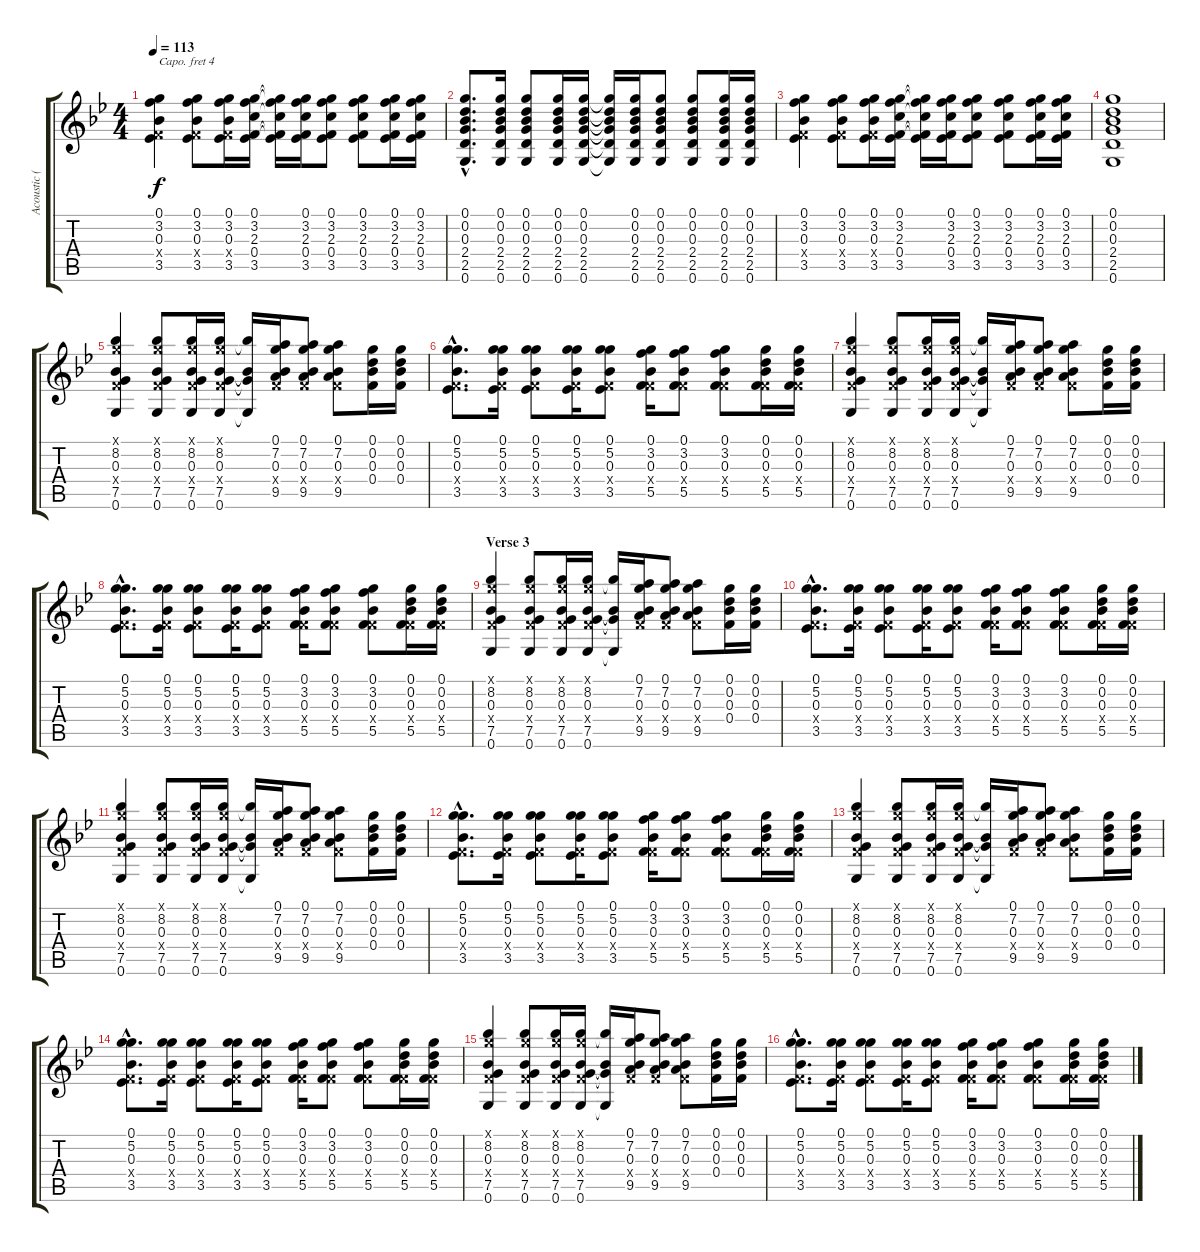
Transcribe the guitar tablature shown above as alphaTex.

\track ("Acoustic (Capo 4th fret)" "Acoustic (") {instrument acousticguitarsteel}
\staff {score tabs}
\capo 4
\tuning (Eb4 Bb3 Gb3 Db3 Ab2 Eb2) {hide}
\ts (4 4)
\tempo 113
\clef g2
\ks bb
(0.1 3.2 0.3 0.4{x} 3.5).4{dy f} (0.1 3.2 0.3 0.4{x} 3.5).8 (0.1 3.2 0.3 0.4{x} 3.5).16 (0.1 3.2 2.3 0.4 3.5).16 (0.1{t} 3.2{t} 2.3{t} 0.4{t} 3.5{t}).16 (0.1 3.2 2.3 0.4 3.5).16 (0.1 3.2 2.3 0.4 3.5).8 (0.1 3.2 2.3 0.4 3.5).8 (0.1 3.2 2.3 0.4 3.5).16 (0.1 3.2 2.3 0.4 3.5).16 |
(0.1{hac} 0.2{hac} 0.3{hac} 2.4{hac} 2.5{hac} 0.6{hac}).8{d} (0.1 0.2 0.3 2.4 2.5 0.6).16 (0.1 0.2 0.3 2.4 2.5 0.6).8 (0.1 0.2 0.3 2.4 2.5 0.6).16 (0.1 0.2 0.3 2.4 2.5 0.6).16 (0.1{t} 0.2{t} 0.3{t} 2.4{t} 2.5{t} 0.6{t}).16 (0.1 0.2 0.3 2.4 2.5 0.6).16 (0.1 0.2 0.3 2.4 2.5 0.6).8 (0.1 0.2 0.3 2.4 2.5 0.6).8 (0.1 0.2 0.3 2.4 2.5 0.6).16 (0.1 0.2 0.3 2.4 2.5 0.6).16 |
(0.1 3.2 0.3 0.4{x} 3.5).4 (0.1 3.2 0.3 0.4{x} 3.5).8 (0.1 3.2 0.3 0.4{x} 3.5).16 (0.1 3.2 2.3 0.4 3.5).16 (0.1{t} 3.2{t} 2.3{t} 0.4{t} 3.5{t}).16 (0.1 3.2 2.3 0.4 3.5).16 (0.1 3.2 2.3 0.4 3.5).8 (0.1 3.2 2.3 0.4 3.5).8 (0.1 3.2 2.3 0.4 3.5).16 (0.1 3.2 2.3 0.4 3.5).16 |
(0.1 0.2 0.3 2.4 2.5 0.6).1 |
(0.1{x} 8.2 0.3 0.4{x} 7.5 0.6).4 (0.1{x} 8.2 0.3 0.4{x} 7.5 0.6).8 (0.1{x} 8.2 0.3 0.4{x} 7.5 0.6).16 (0.1{x} 8.2 0.3 0.4{x} 7.5 0.6).16 (8.2{t} 0.3{t} 7.5{t} 0.6{t}).16 (0.1 7.2 0.3 0.4{x} 9.5).16 (0.1 7.2 0.3 0.4{x} 9.5).8 (0.1 7.2 0.3 0.4{x} 9.5).8 (0.1 0.2 0.3 0.4).16 (0.1 0.2 0.3 0.4).16 |
(0.1{hac} 5.2{hac} 0.3{hac} 0.4{hac x} 3.5{hac}).8{d} (0.1 5.2 0.3 0.4{x} 3.5).16 (0.1 5.2 0.3 0.4{x} 3.5).8 (0.1 5.2 0.3 0.4{x} 3.5).16 (0.1 5.2 0.3 0.4{x} 3.5).8 (0.1 3.2 0.3 0.4{x} 5.5).16 (0.1 3.2 0.3 0.4{x} 5.5).8 (0.1 3.2 0.3 0.4{x} 5.5).8 (0.1 0.2 0.3 0.4{x} 5.5).16 (0.1 0.2 0.3 0.4{x} 5.5).16 |
(0.1{x} 8.2 0.3 0.4{x} 7.5 0.6).4 (0.1{x} 8.2 0.3 0.4{x} 7.5 0.6).8 (0.1{x} 8.2 0.3 0.4{x} 7.5 0.6).16 (0.1{x} 8.2 0.3 0.4{x} 7.5 0.6).16 (8.2{t} 0.3{t} 7.5{t} 0.6{t}).16 (0.1 7.2 0.3 0.4{x} 9.5).16 (0.1 7.2 0.3 0.4{x} 9.5).8 (0.1 7.2 0.3 0.4{x} 9.5).8 (0.1 0.2 0.3 0.4).16 (0.1 0.2 0.3 0.4).16 |
(0.1{hac} 5.2{hac} 0.3{hac} 0.4{hac x} 3.5{hac}).8{d} (0.1 5.2 0.3 0.4{x} 3.5).16 (0.1 5.2 0.3 0.4{x} 3.5).8 (0.1 5.2 0.3 0.4{x} 3.5).16 (0.1 5.2 0.3 0.4{x} 3.5).8 (0.1 3.2 0.3 0.4{x} 5.5).16 (0.1 3.2 0.3 0.4{x} 5.5).8 (0.1 3.2 0.3 0.4{x} 5.5).8 (0.1 0.2 0.3 0.4{x} 5.5).16 (0.1 0.2 0.3 0.4{x} 5.5).16 |
\section ("" "Verse 3")
(0.1{x} 8.2 0.3 0.4{x} 7.5 0.6).4 (0.1{x} 8.2 0.3 0.4{x} 7.5 0.6).8 (0.1{x} 8.2 0.3 0.4{x} 7.5 0.6).16 (0.1{x} 8.2 0.3 0.4{x} 7.5 0.6).16 (8.2{t} 0.3{t} 7.5{t} 0.6{t}).16 (0.1 7.2 0.3 0.4{x} 9.5).16 (0.1 7.2 0.3 0.4{x} 9.5).8 (0.1 7.2 0.3 0.4{x} 9.5).8 (0.1 0.2 0.3 0.4).16 (0.1 0.2 0.3 0.4).16 |
(0.1{hac} 5.2{hac} 0.3{hac} 0.4{hac x} 3.5{hac}).8{d} (0.1 5.2 0.3 0.4{x} 3.5).16 (0.1 5.2 0.3 0.4{x} 3.5).8 (0.1 5.2 0.3 0.4{x} 3.5).16 (0.1 5.2 0.3 0.4{x} 3.5).8 (0.1 3.2 0.3 0.4{x} 5.5).16 (0.1 3.2 0.3 0.4{x} 5.5).8 (0.1 3.2 0.3 0.4{x} 5.5).8 (0.1 0.2 0.3 0.4{x} 5.5).16 (0.1 0.2 0.3 0.4{x} 5.5).16 |
(0.1{x} 8.2 0.3 0.4{x} 7.5 0.6).4 (0.1{x} 8.2 0.3 0.4{x} 7.5 0.6).8 (0.1{x} 8.2 0.3 0.4{x} 7.5 0.6).16 (0.1{x} 8.2 0.3 0.4{x} 7.5 0.6).16 (8.2{t} 0.3{t} 7.5{t} 0.6{t}).16 (0.1 7.2 0.3 0.4{x} 9.5).16 (0.1 7.2 0.3 0.4{x} 9.5).8 (0.1 7.2 0.3 0.4{x} 9.5).8 (0.1 0.2 0.3 0.4).16 (0.1 0.2 0.3 0.4).16 |
(0.1{hac} 5.2{hac} 0.3{hac} 0.4{hac x} 3.5{hac}).8{d} (0.1 5.2 0.3 0.4{x} 3.5).16 (0.1 5.2 0.3 0.4{x} 3.5).8 (0.1 5.2 0.3 0.4{x} 3.5).16 (0.1 5.2 0.3 0.4{x} 3.5).8 (0.1 3.2 0.3 0.4{x} 5.5).16 (0.1 3.2 0.3 0.4{x} 5.5).8 (0.1 3.2 0.3 0.4{x} 5.5).8 (0.1 0.2 0.3 0.4{x} 5.5).16 (0.1 0.2 0.3 0.4{x} 5.5).16 |
(0.1{x} 8.2 0.3 0.4{x} 7.5 0.6).4 (0.1{x} 8.2 0.3 0.4{x} 7.5 0.6).8 (0.1{x} 8.2 0.3 0.4{x} 7.5 0.6).16 (0.1{x} 8.2 0.3 0.4{x} 7.5 0.6).16 (8.2{t} 0.3{t} 7.5{t} 0.6{t}).16 (0.1 7.2 0.3 0.4{x} 9.5).16 (0.1 7.2 0.3 0.4{x} 9.5).8 (0.1 7.2 0.3 0.4{x} 9.5).8 (0.1 0.2 0.3 0.4).16 (0.1 0.2 0.3 0.4).16 |
(0.1{hac} 5.2{hac} 0.3{hac} 0.4{hac x} 3.5{hac}).8{d} (0.1 5.2 0.3 0.4{x} 3.5).16 (0.1 5.2 0.3 0.4{x} 3.5).8 (0.1 5.2 0.3 0.4{x} 3.5).16 (0.1 5.2 0.3 0.4{x} 3.5).8 (0.1 3.2 0.3 0.4{x} 5.5).16 (0.1 3.2 0.3 0.4{x} 5.5).8 (0.1 3.2 0.3 0.4{x} 5.5).8 (0.1 0.2 0.3 0.4{x} 5.5).16 (0.1 0.2 0.3 0.4{x} 5.5).16 |
(0.1{x} 8.2 0.3 0.4{x} 7.5 0.6).4 (0.1{x} 8.2 0.3 0.4{x} 7.5 0.6).8 (0.1{x} 8.2 0.3 0.4{x} 7.5 0.6).16 (0.1{x} 8.2 0.3 0.4{x} 7.5 0.6).16 (8.2{t} 0.3{t} 7.5{t} 0.6{t}).16 (0.1 7.2 0.3 0.4{x} 9.5).16 (0.1 7.2 0.3 0.4{x} 9.5).8 (0.1 7.2 0.3 0.4{x} 9.5).8 (0.1 0.2 0.3 0.4).16 (0.1 0.2 0.3 0.4).16 |
(0.1{hac} 5.2{hac} 0.3{hac} 0.4{hac x} 3.5{hac}).8{d} (0.1 5.2 0.3 0.4{x} 3.5).16 (0.1 5.2 0.3 0.4{x} 3.5).8 (0.1 5.2 0.3 0.4{x} 3.5).16 (0.1 5.2 0.3 0.4{x} 3.5).8 (0.1 3.2 0.3 0.4{x} 5.5).16 (0.1 3.2 0.3 0.4{x} 5.5).8 (0.1 3.2 0.3 0.4{x} 5.5).8 (0.1 0.2 0.3 0.4{x} 5.5).16 (0.1 0.2 0.3 0.4{x} 5.5).16
